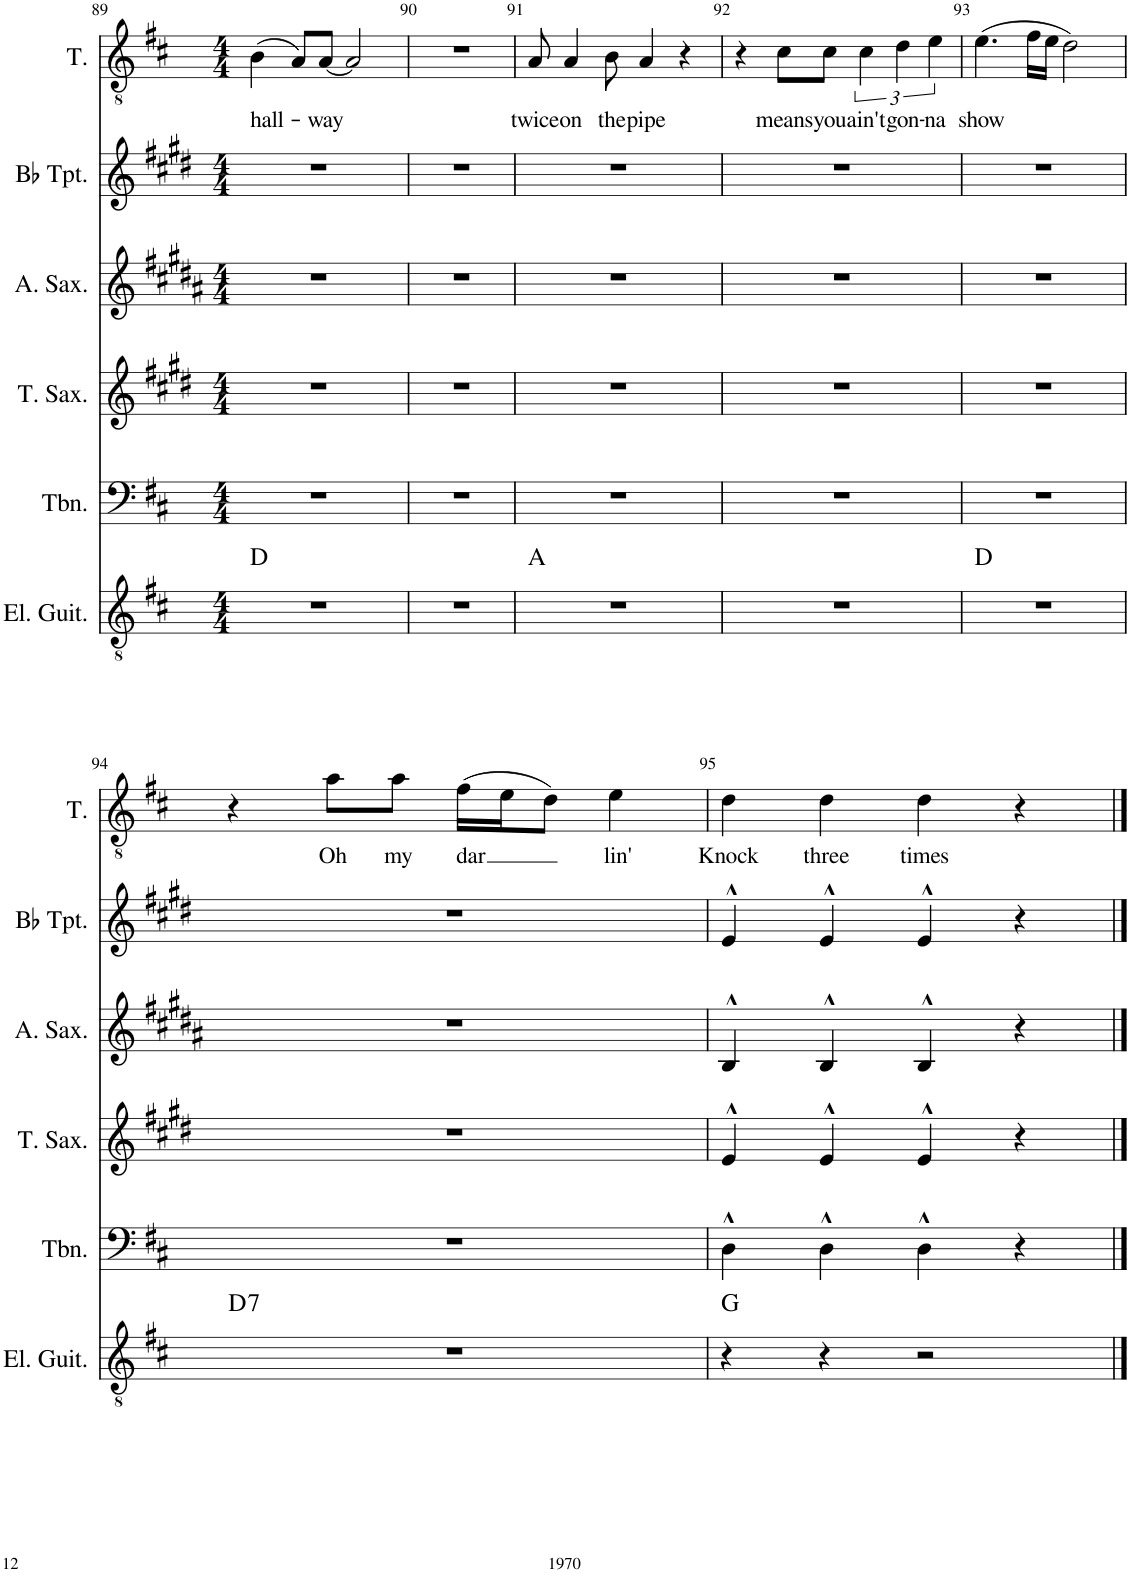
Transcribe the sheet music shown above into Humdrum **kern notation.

**kern	**harte	**kern	**kern	**kern	**kern	**kern	**text
*part6	*part6	*part5	*part4	*part3	*part2	*part1	*part1
*staff6	*	*staff5	*staff4	*staff3	*staff2	*staff1	*staff1
*I"Electric Guitar	*	*I"Trombone	*I"Tenor Saxophone	*I"Alto Saxophone	*I"Bb Trumpet	*I"Tenor	*
*I'El. Guit.	*	*I'Tbn.	*I'T. Sax.	*I'A. Sax.	*I'Bb Tpt.	*I'T.	*
!!LO:PB:g=z
*clefGv2	*	*clefF4	*clefG2	*clefG2	*clefG2	*clefGv2	*
*	*	*	*Trd8c14	*Trd5c9	*Trd1c2	*	*
*k[f#c#]	*	*k[f#c#]	*k[f#c#g#d#]	*k[f#c#g#d#a#]	*k[f#c#g#d#]	*k[f#c#]	*
*M4/4	*	*M4/4	*M4/4	*M4/4	*M4/4	*M4/4	*
=89	=89	=89	=89	=89	=89	=89	=89
!	!	!	!	!	!	!	!LO:LY:b
1r	D:maj	1r	1r	1r	1r	(4B\	hall-
.	.	.	.	.	.	8A/L)	.
!	!	!	!	!	!	!	!LO:LY:b
.	.	.	.	.	.	[8A/J	-way
.	.	.	.	.	.	2A/]	.
=90	=90	=90	=90	=90	=90	=90	=90
1r	.	1r	1r	1r	1r	1r	.
=91	=91	=91	=91	=91	=91	=91	=91
!	!	!	!	!	!	!	!LO:LY:b
1r	A:maj	1r	1r	1r	1r	8A/	twice
!	!	!	!	!	!	!	!LO:LY:b
.	.	.	.	.	.	4A/	on
!	!	!	!	!	!	!	!LO:LY:b
.	.	.	.	.	.	8B\	the
!	!	!	!	!	!	!	!LO:LY:b
.	.	.	.	.	.	4A/	pipe
.	.	.	.	.	.	4r	.
=92	=92	=92	=92	=92	=92	=92	=92
1r	.	1r	1r	1r	1r	4r	.
!	!	!	!	!	!	!	!LO:LY:b
.	.	.	.	.	.	8c#\L	means
!	!	!	!	!	!	!	!LO:LY:b
.	.	.	.	.	.	8c#\J	you
!	!	!	!	!	!	!	!LO:LY:b
.	.	.	.	.	.	6c#\	ain't
!	!	!	!	!	!	!	!LO:LY:b
.	.	.	.	.	.	6d\	gon-
!	!	!	!	!	!	!	!LO:LY:b
.	.	.	.	.	.	6e\	-na
=93	=93	=93	=93	=93	=93	=93	=93
!	!	!	!	!	!	!	!LO:LY:b
1r	D:maj	1r	1r	1r	1r	(4.e\	show
.	.	.	.	.	.	16f#\LL	.
.	.	.	.	.	.	16e\JJ	.
.	.	.	.	.	.	2d\)	.
!!LO:LB:g=z
=94	=94	=94	=94	=94	=94	=94	=94
!	!LO:H:kt=7	!	!	!	!	!	!
1r	D:7	1r	1r	1r	1r	4r	.
!	!	!	!	!	!	!	!LO:LY:b
.	.	.	.	.	.	8a\L	Oh
!	!	!	!	!	!	!	!LO:LY:b
.	.	.	.	.	.	8a\J	my
!	!	!	!	!	!	!	!LO:LY:b
.	.	.	.	.	.	(16f#\LL	dar
.	.	.	.	.	.	16e\J	.
.	.	.	.	.	.	8d\J)	.
!	!	!	!	!	!	!	!LO:LY:b
.	.	.	.	.	.	4e\	lin'
=95	=95	=95	=95	=95	=95	=95	=95
!	!	!	!	!	!	!	!LO:LY:b
4r	G:maj	4D^^\	4e^^/	4B^^/	4e^^/	4d\	Knock
!	!	!	!	!	!	!	!LO:LY:b
4r	.	4D^^\	4e^^/	4B^^/	4e^^/	4d\	three
!	!	!	!	!	!	!	!LO:LY:b
2r	.	4D^^\	4e^^/	4B^^/	4e^^/	4d\	times
.	.	4r	4r	4r	4r	4r	.
==	==	==	==	==	==	==	==
*-	*-	*-	*-	*-	*-	*-	*-
